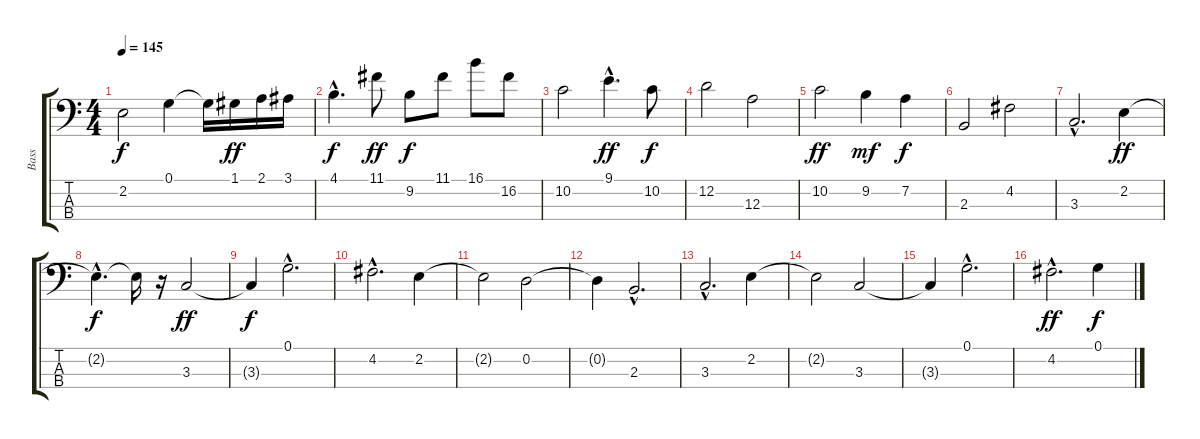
\track ("Bass" "Bass") {instrument electricbassfinger}
\staff {score tabs}
\tuning (G2 D2 A1 E1) {hide}
\ts (4 4)
\tempo 145
\clef f4
\ks c
2.2.2{dy f} 0.1.4 0.1{t}.16 1.1.16{dy ff} 2.1.16 3.1.16 |
4.1{hac}.4{d dy f} 11.1.8{dy ff} 9.2.8{dy f} 11.1.8 16.1.8 16.2.8 |
10.2.2 9.1{hac}.4{d dy ff} 10.2.8{dy f} |
12.2.2 12.3.2 |
10.2.2{dy ff} 9.2.4{dy mf} 7.2.4{dy f} |
2.3.2 4.2.2 |
3.3{hac}.2{d} 2.2.4{dy ff} |
2.2{hac t}.4{d dy f} 2.2{t}.16 r.16 3.3.2{dy ff} |
3.3{t}.4{dy f} 0.1{hac}.2{d} |
4.2{hac}.2{d} 2.2.4 |
2.2{t}.2 0.2.2 |
0.2{t}.4 2.3{hac}.2{d} |
3.3{hac}.2{d} 2.2.4 |
2.2{t}.2 3.3.2 |
3.3{t}.4 0.1{hac}.2{d} |
4.2{hac}.2{d dy ff} 0.1.4{dy f}
